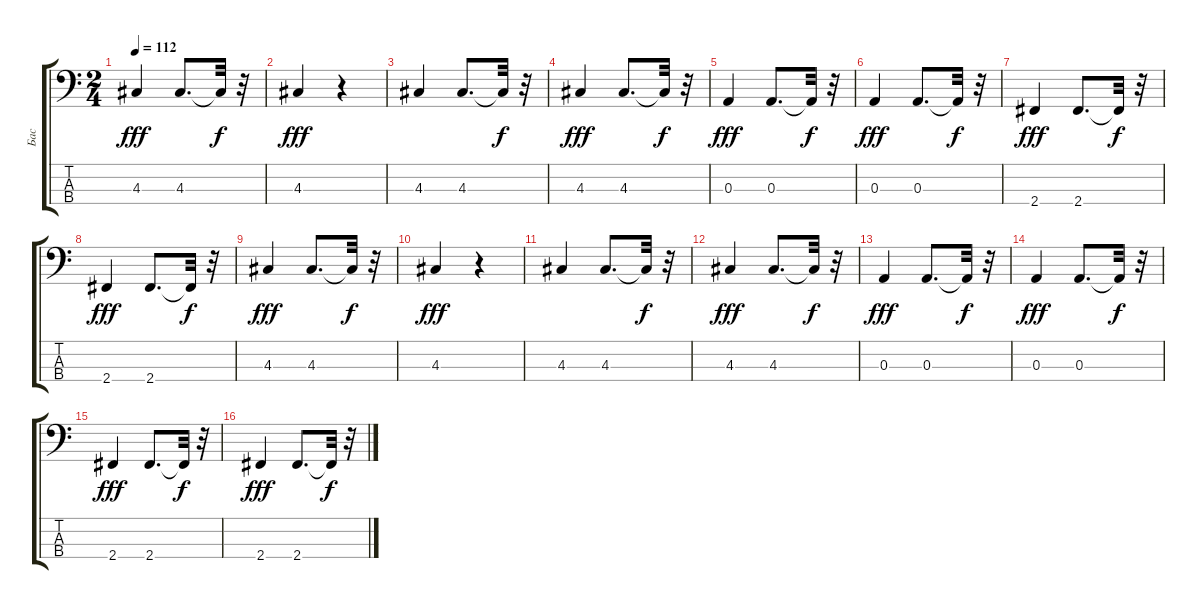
\track ("Бас" "Бас") {instrument electricbassfinger}
\staff {score tabs}
\tuning (G2 D2 A1 E1) {hide}
\ts (2 4)
\tempo 112
\clef f4
\ks c
4.3.4{dy fff} 4.3.8{d} 4.3{t}.32{dy f} r.32 |
4.3.4{dy fff} r.4 |
4.3.4 4.3.8{d} 4.3{t}.32{dy f} r.32 |
4.3.4{dy fff} 4.3.8{d} 4.3{t}.32{dy f} r.32 |
0.3.4{dy fff} 0.3.8{d} 0.3{t}.32{dy f} r.32 |
0.3.4{dy fff} 0.3.8{d} 0.3{t}.32{dy f} r.32 |
2.4.4{dy fff} 2.4.8{d} 2.4{t}.32{dy f} r.32 |
2.4.4{dy fff} 2.4.8{d} 2.4{t}.32{dy f} r.32 |
4.3.4{dy fff} 4.3.8{d} 4.3{t}.32{dy f} r.32 |
4.3.4{dy fff} r.4 |
4.3.4 4.3.8{d} 4.3{t}.32{dy f} r.32 |
4.3.4{dy fff} 4.3.8{d} 4.3{t}.32{dy f} r.32 |
0.3.4{dy fff} 0.3.8{d} 0.3{t}.32{dy f} r.32 |
0.3.4{dy fff} 0.3.8{d} 0.3{t}.32{dy f} r.32 |
2.4.4{dy fff} 2.4.8{d} 2.4{t}.32{dy f} r.32 |
2.4.4{dy fff} 2.4.8{d} 2.4{t}.32{dy f} r.32
